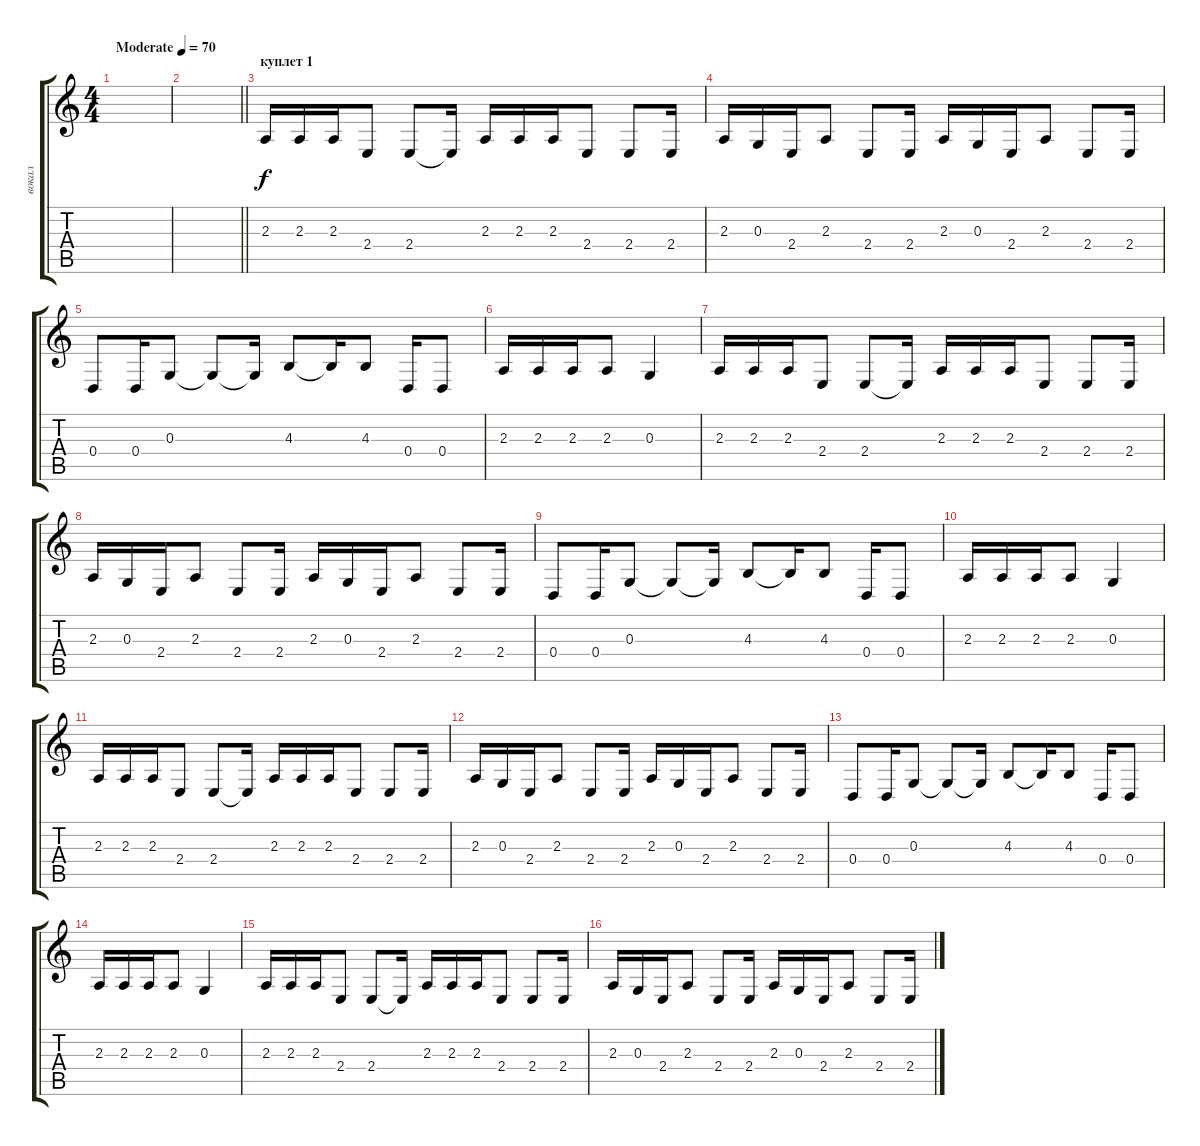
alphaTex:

\track ("вокал" "вокал") {instrument viola}
\staff {score tabs}
\tuning (E4 B3 G3 D3 A2 E2) {hide}
\ts (4 4)
\tempo (70 "Moderate")
\clef g2
\ks c
|
\barLineRight lightlight
|
\section ("" "куплет 1")
2.3.16 2.3.16 2.3.16 2.4.8 2.4.8 2.4{t}.16 2.3.16 2.3.16 2.3.16 2.4.8 2.4.8 2.4.16 |
2.3.16 0.3.16 2.4.16 2.3.8 2.4.8 2.4.16 2.3.16 0.3.16 2.4.16 2.3.8 2.4.8 2.4.16 |
0.4.8 0.4.16 0.3.8 0.3{t}.8 0.3{t}.16 4.3.8 4.3{t}.16 4.3.8 0.4.16 0.4.8 |
2.3.16 2.3.16 2.3.16 2.3.8 0.3.4 |
2.3.16 2.3.16 2.3.16 2.4.8 2.4.8 2.4{t}.16 2.3.16 2.3.16 2.3.16 2.4.8 2.4.8 2.4.16 |
2.3.16 0.3.16 2.4.16 2.3.8 2.4.8 2.4.16 2.3.16 0.3.16 2.4.16 2.3.8 2.4.8 2.4.16 |
0.4.8 0.4.16 0.3.8 0.3{t}.8 0.3{t}.16 4.3.8 4.3{t}.16 4.3.8 0.4.16 0.4.8 |
2.3.16 2.3.16 2.3.16 2.3.8 0.3.4 |
2.3.16 2.3.16 2.3.16 2.4.8 2.4.8 2.4{t}.16 2.3.16 2.3.16 2.3.16 2.4.8 2.4.8 2.4.16 |
2.3.16 0.3.16 2.4.16 2.3.8 2.4.8 2.4.16 2.3.16 0.3.16 2.4.16 2.3.8 2.4.8 2.4.16 |
0.4.8 0.4.16 0.3.8 0.3{t}.8 0.3{t}.16 4.3.8 4.3{t}.16 4.3.8 0.4.16 0.4.8 |
2.3.16 2.3.16 2.3.16 2.3.8 0.3.4 |
2.3.16 2.3.16 2.3.16 2.4.8 2.4.8 2.4{t}.16 2.3.16 2.3.16 2.3.16 2.4.8 2.4.8 2.4.16 |
2.3.16 0.3.16 2.4.16 2.3.8 2.4.8 2.4.16 2.3.16 0.3.16 2.4.16 2.3.8 2.4.8 2.4.16
